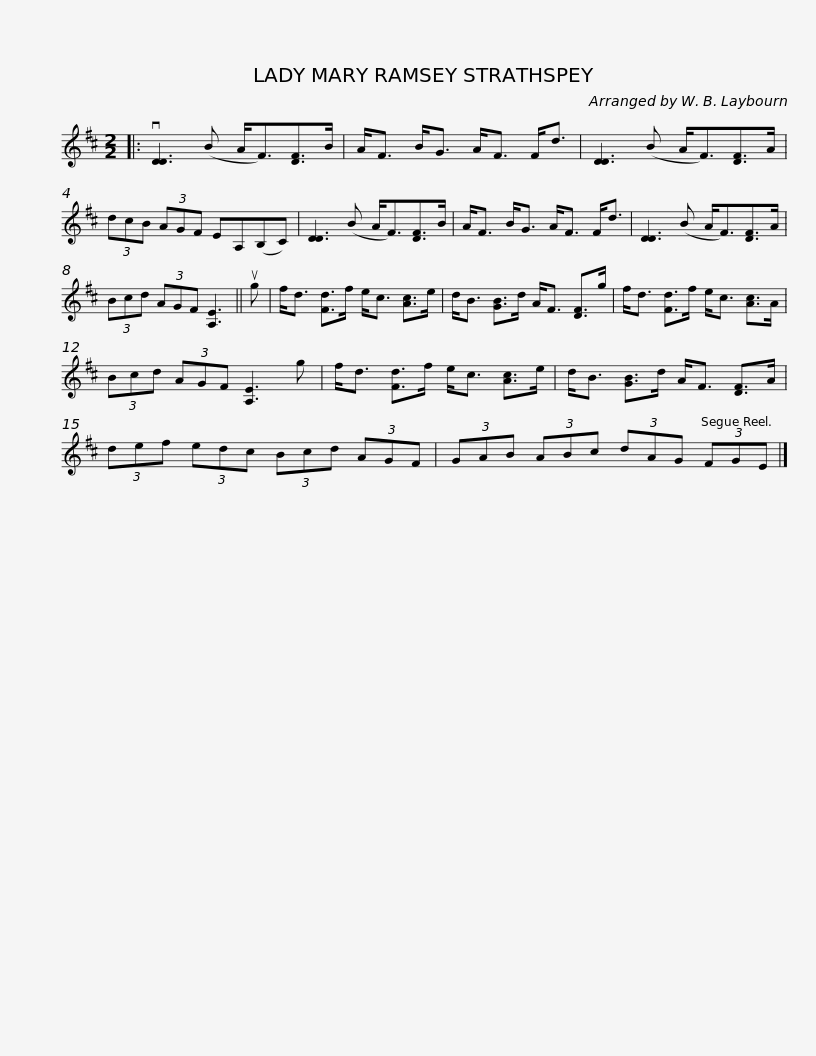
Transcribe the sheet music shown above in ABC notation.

X:1
L:1/8
M:2/2
I:linebreak $
K:D
V:1 treble
V:1
|: v[DD]3 (B A<F)[DF]>B | A<F B<G A<F F<d | [DD]3 (B A<F)[DF]>A | (3dcB (3AGF EA,(B,C) |$ [DD]3 (B A<F)[DF]>B | %5
 A<F B<G A<F F<d | [DD]3 (B A<F)[DF]>A | (3Bcd (3AGF [A,E]3 || ug | f<d [Fd]>f e<c [Ac]>e |$ %10
 d<B [GB]>d A<F [DF]>g | f<d [Fd]>f e<c [Ac]>A | (3Bcd (3AGF [A,E]3 g | f<d [Fd]>f e<c [Ac]>e |$ d<B [GB]>d A<F [DF]>A | %15
 (3def (3edc (3Bcd (3AGF | (3GAB (3ABc (3dAG (3FGE |] %17
